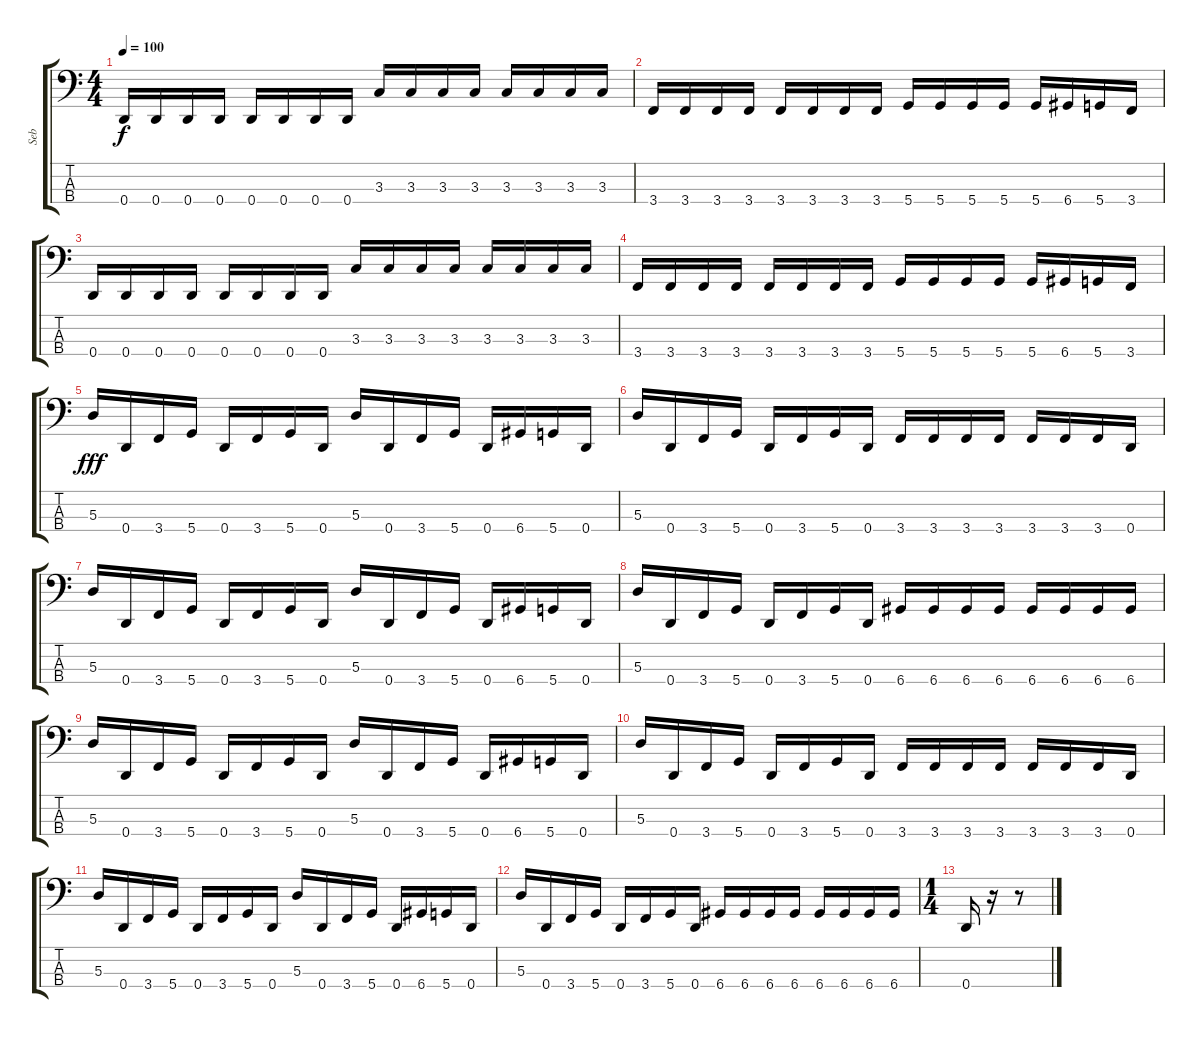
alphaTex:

\track ("Seb" "Seb") {instrument electricbasspick}
\staff {score tabs}
\tuning (G2 D2 A1 D1) {hide}
\ts (4 4)
\tempo 100
\clef f4
\ks c
0.4.16{dy f} 0.4.16 0.4.16 0.4.16 0.4.16 0.4.16 0.4.16 0.4.16 3.3.16 3.3.16 3.3.16 3.3.16 3.3.16 3.3.16 3.3.16 3.3.16 |
3.4.16 3.4.16 3.4.16 3.4.16 3.4.16 3.4.16 3.4.16 3.4.16 5.4.16 5.4.16 5.4.16 5.4.16 5.4.16 6.4.16 5.4.16 3.4.16 |
0.4.16 0.4.16 0.4.16 0.4.16 0.4.16 0.4.16 0.4.16 0.4.16 3.3.16 3.3.16 3.3.16 3.3.16 3.3.16 3.3.16 3.3.16 3.3.16 |
3.4.16 3.4.16 3.4.16 3.4.16 3.4.16 3.4.16 3.4.16 3.4.16 5.4.16 5.4.16 5.4.16 5.4.16 5.4.16 6.4.16 5.4.16 3.4.16 |
5.3.16{dy fff} 0.4.16 3.4.16 5.4.16 0.4.16 3.4.16 5.4.16 0.4.16 5.3.16 0.4.16 3.4.16 5.4.16 0.4.16 6.4.16 5.4.16 0.4.16 |
5.3.16 0.4.16 3.4.16 5.4.16 0.4.16 3.4.16 5.4.16 0.4.16 3.4.16 3.4.16 3.4.16 3.4.16 3.4.16 3.4.16 3.4.16 0.4.16 |
5.3.16 0.4.16 3.4.16 5.4.16 0.4.16 3.4.16 5.4.16 0.4.16 5.3.16 0.4.16 3.4.16 5.4.16 0.4.16 6.4.16 5.4.16 0.4.16 |
5.3.16 0.4.16 3.4.16 5.4.16 0.4.16 3.4.16 5.4.16 0.4.16 6.4.16 6.4.16 6.4.16 6.4.16 6.4.16 6.4.16 6.4.16 6.4.16 |
5.3.16 0.4.16 3.4.16 5.4.16 0.4.16 3.4.16 5.4.16 0.4.16 5.3.16 0.4.16 3.4.16 5.4.16 0.4.16 6.4.16 5.4.16 0.4.16 |
5.3.16 0.4.16 3.4.16 5.4.16 0.4.16 3.4.16 5.4.16 0.4.16 3.4.16 3.4.16 3.4.16 3.4.16 3.4.16 3.4.16 3.4.16 0.4.16 |
5.3.16 0.4.16 3.4.16 5.4.16 0.4.16 3.4.16 5.4.16 0.4.16 5.3.16 0.4.16 3.4.16 5.4.16 0.4.16 6.4.16 5.4.16 0.4.16 |
5.3.16 0.4.16 3.4.16 5.4.16 0.4.16 3.4.16 5.4.16 0.4.16 6.4.16 6.4.16 6.4.16 6.4.16 6.4.16 6.4.16 6.4.16 6.4.16 |
\ts (1 4)
0.4.16 r.16 r.8
